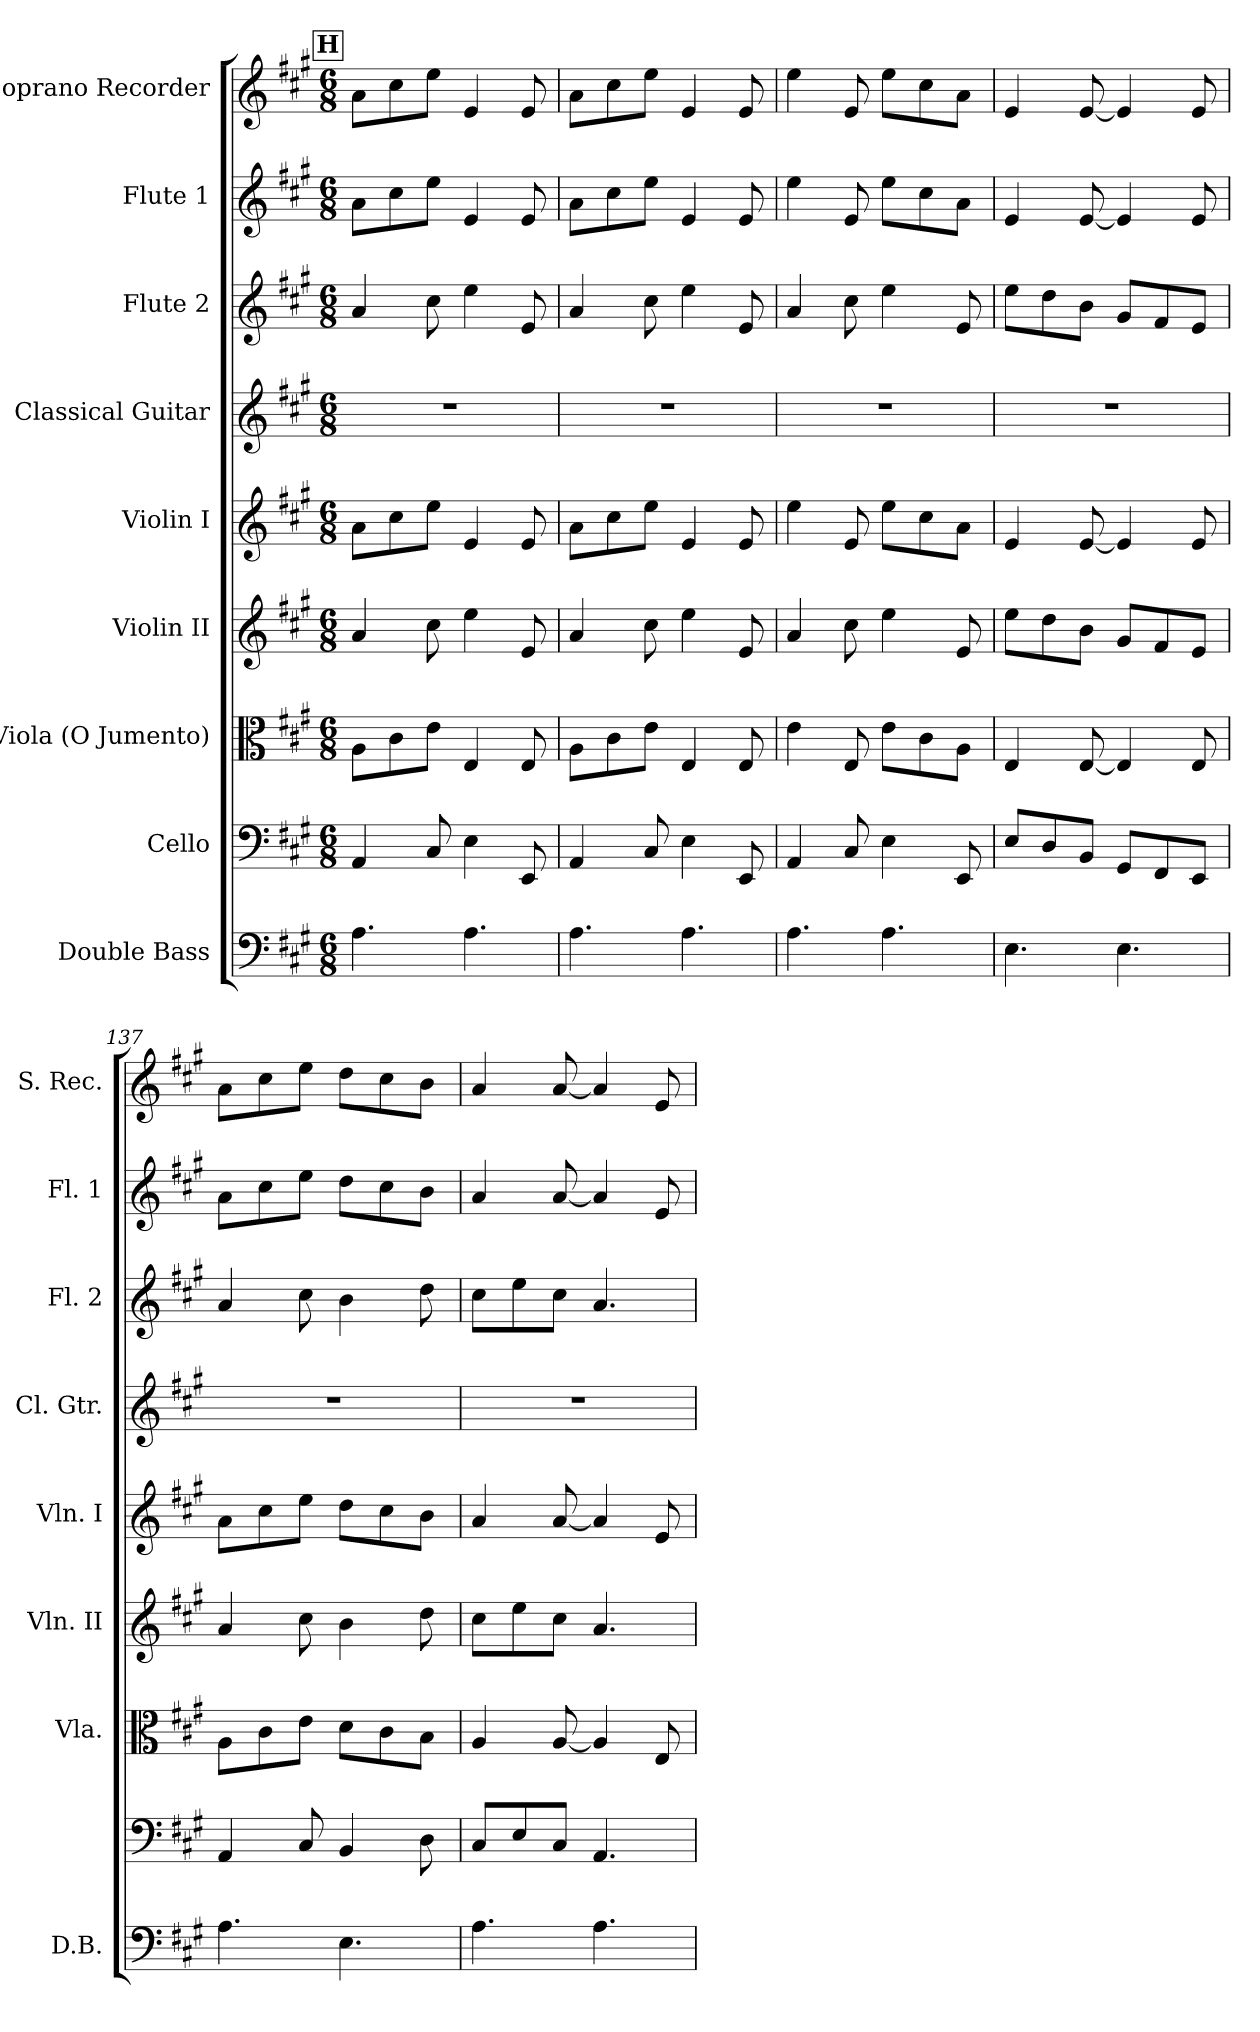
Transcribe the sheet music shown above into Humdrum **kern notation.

**kern	**kern	**kern	**kern	**kern	**kern	**kern	**kern	**kern
*part9	*part8	*part7	*part6	*part5	*part4	*part3	*part2	*part1
*staff9	*staff8	*staff7	*staff6	*staff5	*staff4	*staff3	*staff2	*staff1
*I"Double Bass	*I"Cello	*I"Viola (O Jumento)	*I"Violin II	*I"Violin I	*I"Classical Guitar	*I"Flute 2	*I"Flute 1	*I"Soprano Recorder
*I'D.B.	*	*I'Vla.	*I'Vln. II	*I'Vln. I	*I'Cl. Gtr.	*I'Fl. 2	*I'Fl. 1	*I'S. Rec.
*clefF4	*clefF4	*clefC3	*clefG2	*clefG2	*clefG2	*clefG2	*clefG2	*clefG2
*ITrd7c12	*	*	*	*	*ITrd7c12	*	*	*ITrd-7c-12
*k[f#c#g#]	*k[f#c#g#]	*k[f#c#g#]	*k[f#c#g#]	*k[f#c#g#]	*k[f#c#g#]	*k[f#c#g#]	*k[f#c#g#]	*k[f#c#g#]
*A:	*A:	*A:	*A:	*A:	*A:	*A:	*A:	*A:
*M6/8	*M6/8	*M6/8	*M6/8	*M6/8	*M6/8	*M6/8	*M6/8	*M6/8
!!LO:REH:place=s1:a:B:fs=12:t=H
=133	=133	=133	=133	=133	=133	=133	=133	=133
4.AA\	4AA/	8A\L	4a/	8a\L	2.r	4a/	8a\L	8aa\L
.	.	8c#\	.	8cc#\	.	.	8cc#\	8ccc#\
.	8C#/	8e\J	8cc#\	8ee\J	.	8cc#\	8ee\J	8eee\J
4.AA\	4E\	4E/	4ee\	4e/	.	4ee\	4e/	4ee/
.	8EE/	8E/	8e/	8e/	.	8e/	8e/	8ee/
!!LO:PB:g=z
=134	=134	=134	=134	=134	=134	=134	=134	=134
4.AA\	4AA/	8A\L	4a/	8a\L	2.r	4a/	8a\L	8aa\L
.	.	8c#\	.	8cc#\	.	.	8cc#\	8ccc#\
.	8C#/	8e\J	8cc#\	8ee\J	.	8cc#\	8ee\J	8eee\J
4.AA\	4E\	4E/	4ee\	4e/	.	4ee\	4e/	4ee/
.	8EE/	8E/	8e/	8e/	.	8e/	8e/	8ee/
=135	=135	=135	=135	=135	=135	=135	=135	=135
4.AA\	4AA/	4e\	4a/	4ee\	2.r	4a/	4ee\	4eee\
.	8C#/	8E/	8cc#\	8e/	.	8cc#\	8e/	8ee/
4.AA\	4E\	8e\L	4ee\	8ee\L	.	4ee\	8ee\L	8eee\L
.	.	8c#\	.	8cc#\	.	.	8cc#\	8ccc#\
.	8EE/	8A\J	8e/	8a\J	.	8e/	8a\J	8aa\J
=136	=136	=136	=136	=136	=136	=136	=136	=136
4.EE\	8E/L	4E/	8ee\L	4e/	2.r	8ee\L	4e/	4ee/
.	8D/	.	8dd\	.	.	8dd\	.	.
.	8BB/J	[8E/	8b\J	[8e/	.	8b\J	[8e/	[8ee/
4.EE\	8GG#/L	4E/]	8g#/L	4e/]	.	8g#/L	4e/]	4ee/]
.	8FF#/	.	8f#/	.	.	8f#/	.	.
.	8EE/J	8E/	8e/J	8e/	.	8e/J	8e/	8ee/
=137	=137	=137	=137	=137	=137	=137	=137	=137
4.AA\	4AA/	8A\L	4a/	8a\L	2.r	4a/	8a\L	8aa\L
.	.	8c#\	.	8cc#\	.	.	8cc#\	8ccc#\
.	8C#/	8e\J	8cc#\	8ee\J	.	8cc#\	8ee\J	8eee\J
4.EE\	4BB/	8d\L	4b\	8dd\L	.	4b\	8dd\L	8ddd\L
.	.	8c#\	.	8cc#\	.	.	8cc#\	8ccc#\
.	8D\	8B\J	8dd\	8b\J	.	8dd\	8b\J	8bb\J
=138	=138	=138	=138	=138	=138	=138	=138	=138
4.AA\	8C#/L	4A/	8cc#\L	4a/	2.r	8cc#\L	4a/	4aa/
.	8E/	.	8ee\	.	.	8ee\	.	.
.	8C#/J	[8A/	8cc#\J	[8a/	.	8cc#\J	[8a/	[8aa/
4.AA\	4.AA/	4A/]	4.a/	4a/]	.	4.a/	4a/]	4aa/]
.	.	8E/	.	8e/	.	.	8e/	8ee/
=	=	=	=	=	=	=	=	=
*-	*-	*-	*-	*-	*-	*-	*-	*-
